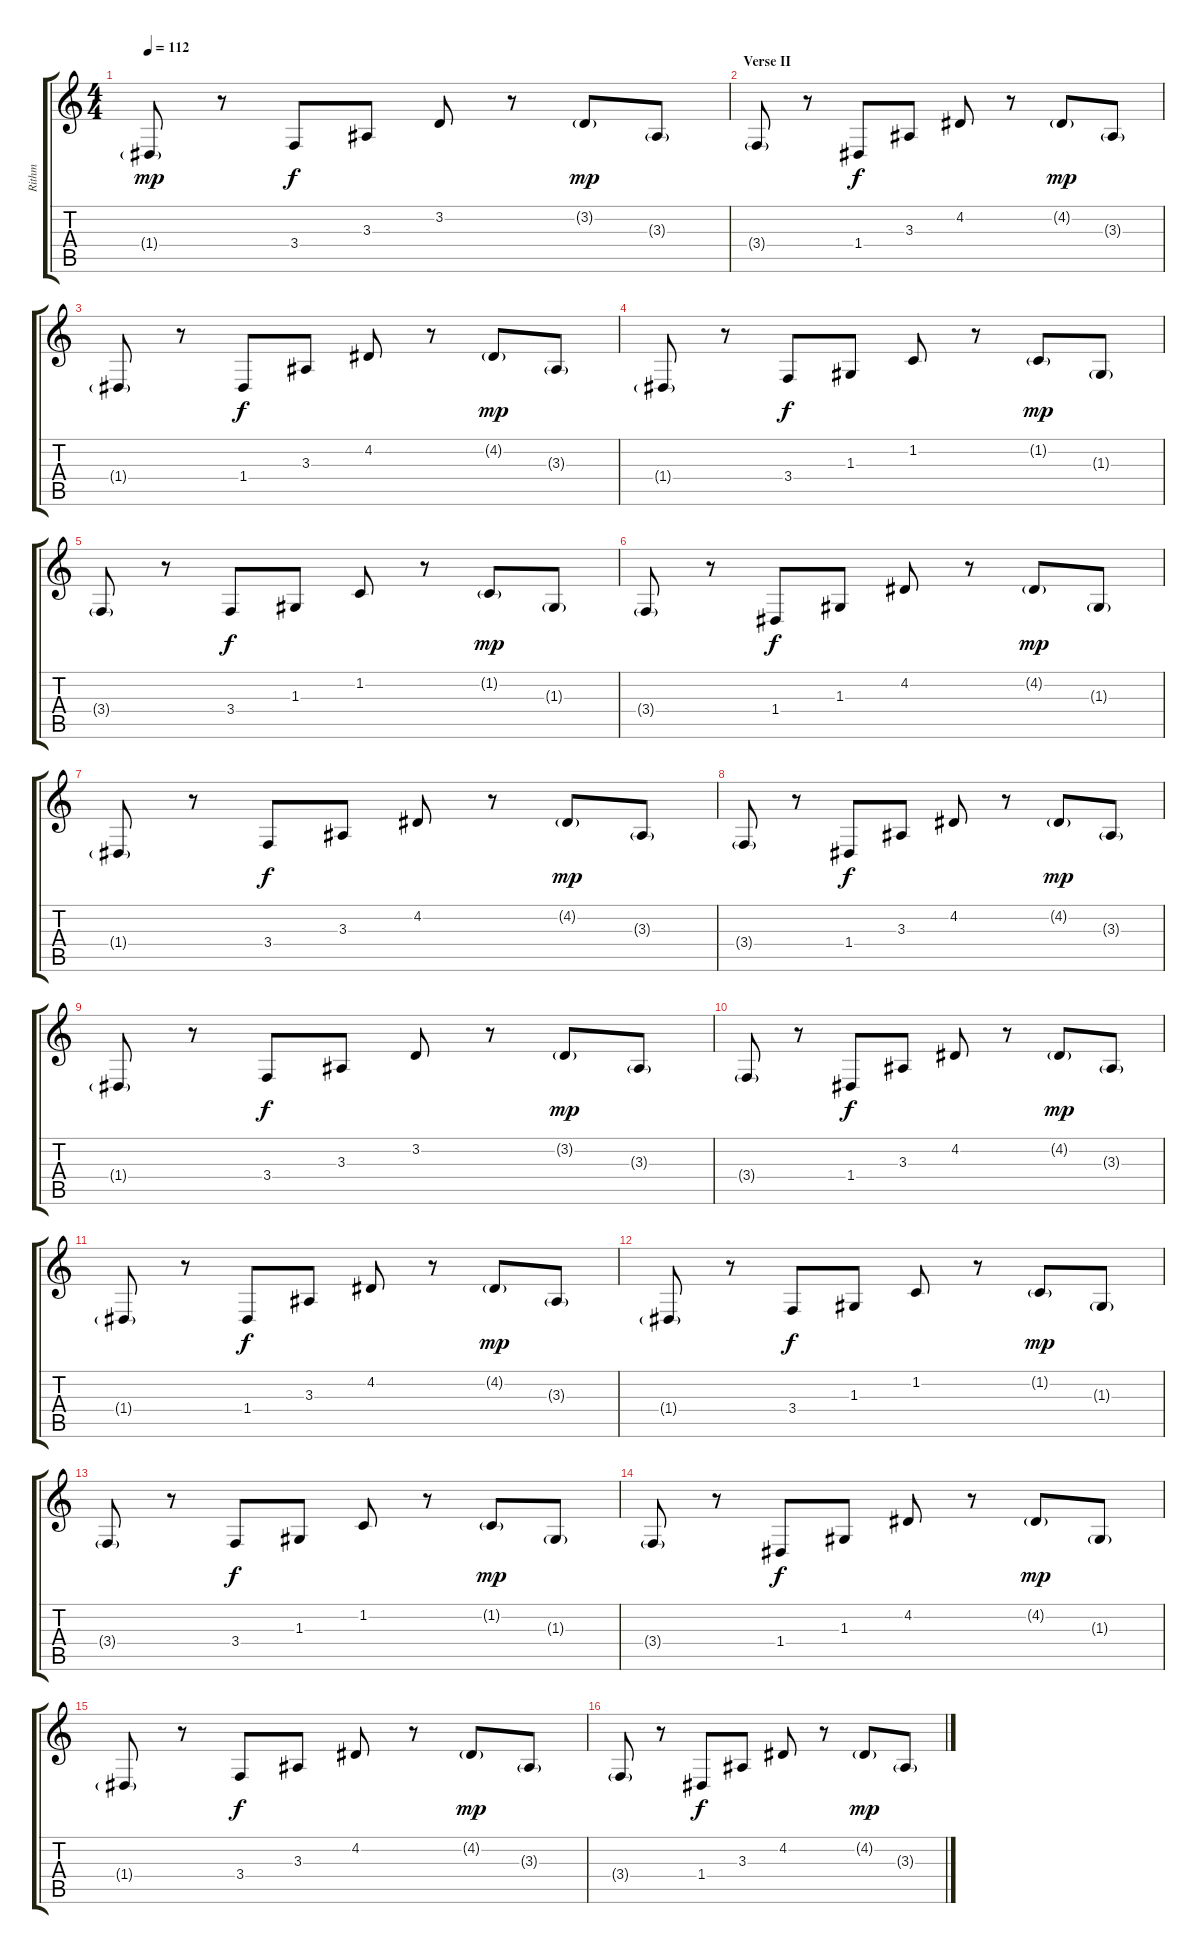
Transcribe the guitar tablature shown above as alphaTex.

\track ("Rithm" "Rithm") {instrument fx7echoes}
\staff {score tabs}
\tuning (E4 B3 G3 D3 A2 E2) {hide}
\ts (4 4)
\tempo 112
\clef g2
\ks c
1.4{g}.8{dy mp} r.8 3.4.8{dy f} 3.3.8 3.2.8 r.8 3.2{g}.8{dy mp} 3.3{g}.8 |
\section ("" "Verse II")
3.4{g}.8 r.8 1.4.8{dy f} 3.3.8 4.2.8 r.8 4.2{g}.8{dy mp} 3.3{g}.8 |
1.4{g}.8 r.8 1.4.8{dy f} 3.3.8 4.2.8 r.8 4.2{g}.8{dy mp} 3.3{g}.8 |
1.4{g}.8 r.8 3.4.8{dy f} 1.3.8 1.2.8 r.8 1.2{g}.8{dy mp} 1.3{g}.8 |
3.4{g}.8 r.8 3.4.8{dy f} 1.3.8 1.2.8 r.8 1.2{g}.8{dy mp} 1.3{g}.8 |
3.4{g}.8 r.8 1.4.8{dy f} 1.3.8 4.2.8 r.8 4.2{g}.8{dy mp} 1.3{g}.8 |
1.4{g}.8 r.8 3.4.8{dy f} 3.3.8 4.2.8 r.8 4.2{g}.8{dy mp} 3.3{g}.8 |
3.4{g}.8 r.8 1.4.8{dy f} 3.3.8 4.2.8 r.8 4.2{g}.8{dy mp} 3.3{g}.8 |
1.4{g}.8 r.8 3.4.8{dy f} 3.3.8 3.2.8 r.8 3.2{g}.8{dy mp} 3.3{g}.8 |
3.4{g}.8 r.8 1.4.8{dy f} 3.3.8 4.2.8 r.8 4.2{g}.8{dy mp} 3.3{g}.8 |
1.4{g}.8 r.8 1.4.8{dy f} 3.3.8 4.2.8 r.8 4.2{g}.8{dy mp} 3.3{g}.8 |
1.4{g}.8 r.8 3.4.8{dy f} 1.3.8 1.2.8 r.8 1.2{g}.8{dy mp} 1.3{g}.8 |
3.4{g}.8 r.8 3.4.8{dy f} 1.3.8 1.2.8 r.8 1.2{g}.8{dy mp} 1.3{g}.8 |
3.4{g}.8 r.8 1.4.8{dy f} 1.3.8 4.2.8 r.8 4.2{g}.8{dy mp} 1.3{g}.8 |
1.4{g}.8 r.8 3.4.8{dy f} 3.3.8 4.2.8 r.8 4.2{g}.8{dy mp} 3.3{g}.8 |
3.4{g}.8 r.8 1.4.8{dy f} 3.3.8 4.2.8 r.8 4.2{g}.8{dy mp} 3.3{g}.8
